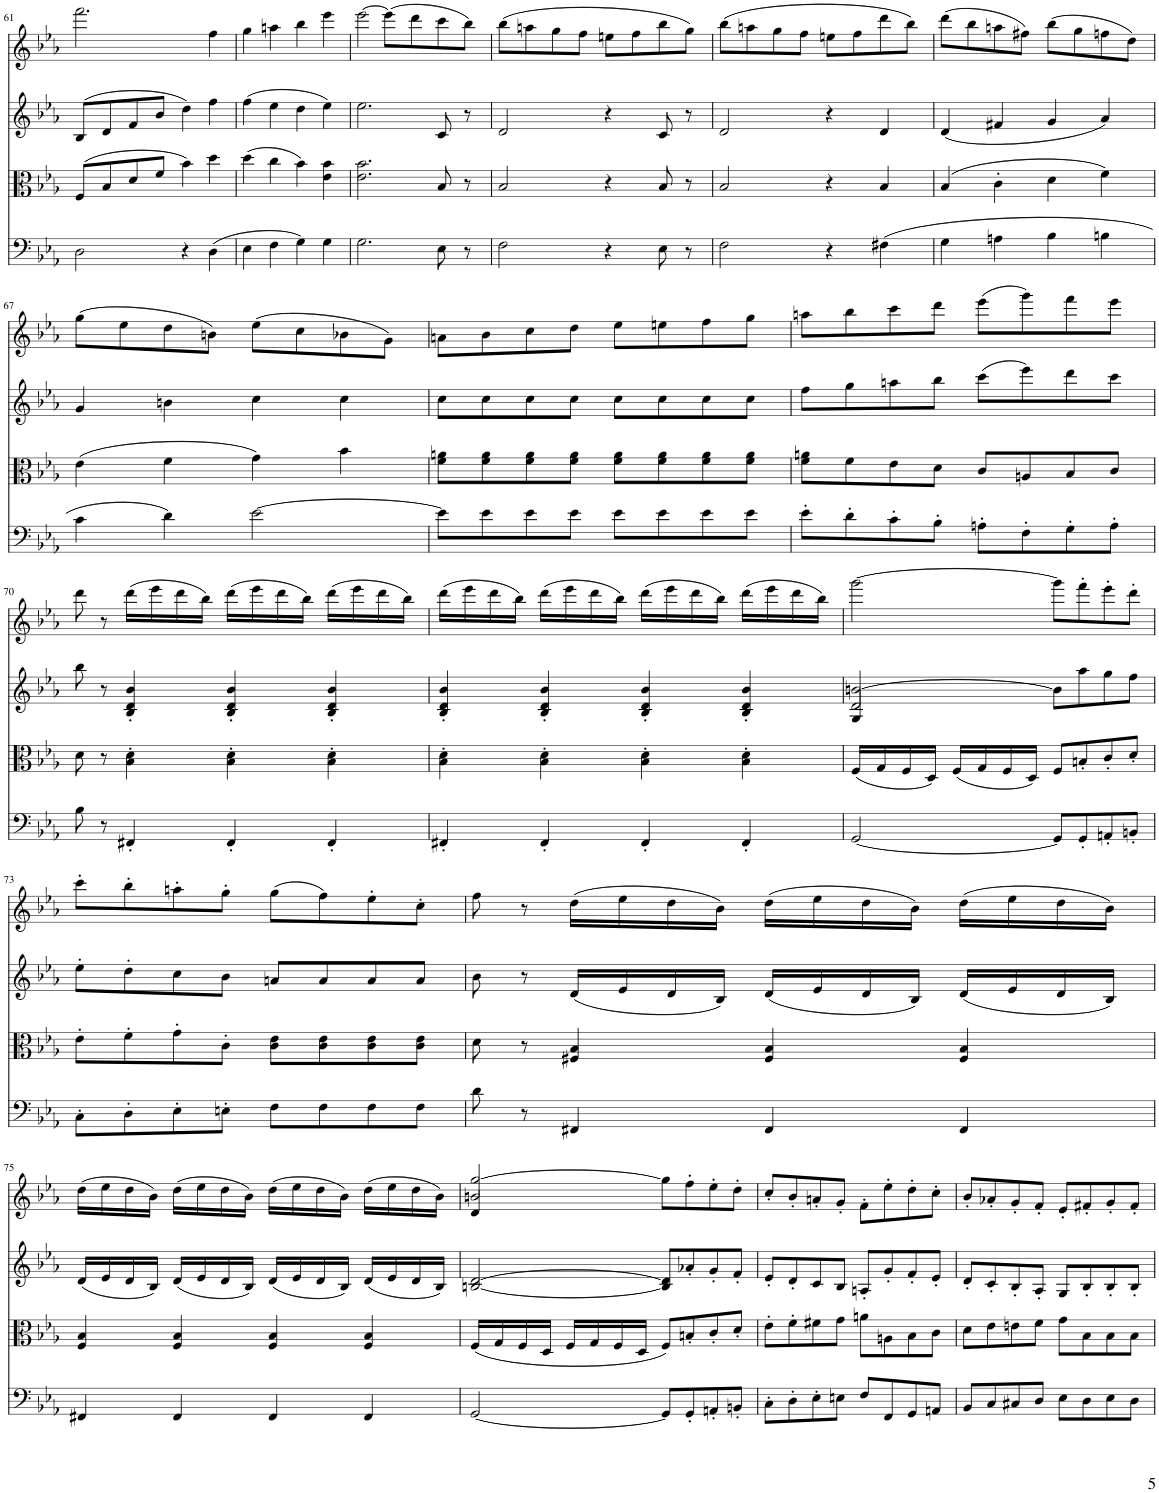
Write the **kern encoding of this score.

**kern	**kern	**kern	**kern
*part4	*part3	*part2	*part1
*staff4	*staff3	*staff2	*staff1
*I"Piano	*I"Piano	*I"Piano	*I"Piano
*I'Pno	*I'Pno	*I'Pno	*I'Pno
!!LO:PB:g=z
*clefF4	*clefC3	*clefG2	*clefG2
*k[b-e-a-]	*k[b-e-a-]	*k[b-e-a-]	*k[b-e-a-]
*M4/4	*M4/4	*M4/4	*M4/4
*met(c)	*met(c)	*met(c)	*met(c)
=61	=61	=61	=61
2D\	(8F/L	(8B-/L	2.fff\
.	8B-/	8d/	.
.	8d/	8f/	.
.	8f/J	8b-/J	.
4r	4b-\)	4dd\)	.
(4D\	4dd\	4ff\	4ff\
=62	=62	=62	=62
4E-\	(4dd\	(4ff\	4gg\
4F\	4cc\	4ee-\	4aan\
4G\)	4b-\)	4dd\	4bb-\
4G\	4e-\ 4b-\	4ee-\)	4eee-\
=63	=63	=63	=63
2.G\	2.e-\ 2.b-\	2.ee-\	[2eee-\
.	.	.	(8eee-\L]
.	.	.	8ddd\
8E-\	8B-/	8c/	8ccc\
8r	8r	8r	8bb-\J)
=64	=64	=64	=64
2F\	2B-/	2d/	(8bb-\L
.	.	.	8aan\
.	.	.	8gg\
.	.	.	8ff\J
4r	4r	4r	8een\L
.	.	.	8ff\
8E-\	8B-/	8c/	8bb-\
8r	8r	8r	8gg\J)
=65	=65	=65	=65
2F\	2B-/	2d/	(8bb-\L
.	.	.	8aan\
.	.	.	8gg\
.	.	.	8ff\J
4r	4r	4r	8een\L
.	.	.	8ff\
(4F#X\	4B-/	4d/	8ddd\
.	.	.	8bb-\J)
=66	=66	=66	=66
4G\	(4B-/	(4d/	(8ddd\L
.	.	.	8bb-\
4An\	4c'\	4f#X/	8aan\
.	.	.	8ff#X\J)
4B-\	4d\	4g/	(8bb-\L
.	.	.	8gg\
4Bn\	4f\)	4a-/)	8ffn\
.	.	.	8dd\J)
!!LO:LB:g=z
=67	=67	=67	=67
4c\	(4e-\	4g/	(8gg\L
.	.	.	8ee-\
4d\)	4f\	4bn\	8dd\
.	.	.	8bn\J)
[2e-\	4g\)	4cc\	(8ee-\L
.	.	.	8cc\
.	4b-\	4cc\	8b-X\
.	.	.	8g\J)
=68	=68	=68	=68
8e-\L]	8f\ 8an\L	8cc\L	8an\L
8e-\	8f\ 8a\	8cc\	8b-\
8e-\	8f\ 8a\	8cc\	8cc\
8e-\J	8f\ 8a\J	8cc\J	8dd\J
8e-\L	8f\ 8a\L	8cc\L	8ee-\L
8e-\	8f\ 8a\	8cc\	8een\
8e-\	8f\ 8a\	8cc\	8ff\
8e-\J	8f\ 8a\J	8cc\J	8gg\J
=69	=69	=69	=69
8e-'\L	8f\ 8an\L	8ff\L	8aan\L
8d'\	8f\	8gg\	8bb-\
8c'\	8e-\	8aan\	8ccc\
8B-'\J	8d\J	8bb-\J	8ddd\J
8An'\L	8c/L	(8ccc\L	(8eee-\L
8F'\	8An/	8eee-\)	8ggg\)
8G'\	8B-/	8ddd\	8fff\
8A'\J	8c/J	8ccc\J	8eee-\J
!!LO:LB:g=z
=70	=70	=70	=70
8B-\	8d\	8bb-\	8ddd\
8r	8r	8r	8r
4FF#X'/	4B-\' 4d\'	4B-/' 4d/' 4b-/'	(16ddd\LL
.	.	.	16eee-\
.	.	.	16ddd\
.	.	.	16bb-\JJ)
4FF#'/	4B-\' 4d\'	4B-/' 4d/' 4b-/'	(16ddd\LL
.	.	.	16eee-\
.	.	.	16ddd\
.	.	.	16bb-\JJ)
4FF#'/	4B-\' 4d\'	4B-/' 4d/' 4b-/'	(16ddd\LL
.	.	.	16eee-\
.	.	.	16ddd\
.	.	.	16bb-\JJ)
=71	=71	=71	=71
4FF#X'/	4B-\' 4d\'	4B-/' 4d/' 4b-/'	(16ddd\LL
.	.	.	16eee-\
.	.	.	16ddd\
.	.	.	16bb-\JJ)
4FF#'/	4B-\' 4d\'	4B-/' 4d/' 4b-/'	(16ddd\LL
.	.	.	16eee-\
.	.	.	16ddd\
.	.	.	16bb-\JJ)
4FF#'/	4B-\' 4d\'	4B-/' 4d/' 4b-/'	(16ddd\LL
.	.	.	16eee-\
.	.	.	16ddd\
.	.	.	16bb-\JJ)
4FF#'/	4B-\' 4d\'	4B-/' 4d/' 4b-/'	(16ddd\LL
.	.	.	16eee-\
.	.	.	16ddd\
.	.	.	16bb-\JJ)
=72	=72	=72	=72
*	*	*^	*
[2GG/	(16F/LL	2d/ [2bn/	4G/	[2ggg\
.	16G/	.	.	.
.	16F/	.	.	.
.	16D/JJ)	.	.	.
.	(16F/LL	.	2.ryy	.
.	16G/	.	.	.
.	16F/	.	.	.
.	16D/JJ)	.	.	.
8GG/L]	8F/L	8b\L]	.	8ggg\L]
8GG'/	8Bn'/	8aa-\	.	8fff'\
8AAn'/	8c'/	8gg\	.	8eee-'\
8BBn'/J	8d'/J	8ff\J	.	8ddd'\J
*	*	*v	*v	*
!!LO:LB:g=z
=73	=73	=73	=73
8C'\L	8e-'\L	8ee-'\L	8ccc'\L
8D'\	8f'\	8dd'\	8bb-'\
8E-'\	8g'\	8cc\	8aan'\
8En'\J	8c'\J	8b-\J	8gg'\J
8F\L	8c\ 8e-\L	8an/L	(8gg\L
8F\	8c\ 8e-\	8a/	8ff\)
8F\	8c\ 8e-\	8a/	8ee-'\
8F\J	8c\ 8e-\J	8a/J	8cc'\J
=74	=74	=74	=74
8d\	8d\	8b-\	8ff\
8r	8r	8r	8r
4FF#X/	4F#X/ 4B-/	(16d/LL	(16dd\LL
.	.	16e-/	16ee-\
.	.	16d/	16dd\
.	.	16B-/JJ)	16b-\JJ)
4FF#/	4F#/ 4B-/	(16d/LL	(16dd\LL
.	.	16e-/	16ee-\
.	.	16d/	16dd\
.	.	16B-/JJ)	16b-\JJ)
4FF#/	4F#/ 4B-/	(16d/LL	(16dd\LL
.	.	16e-/	16ee-\
.	.	16d/	16dd\
.	.	16B-/JJ)	16b-\JJ)
!!LO:LB:g=z
=75	=75	=75	=75
4FF#X/	4F/ 4B-/	(16d/LL	(16dd\LL
.	.	16e-/	16ee-\
.	.	16d/	16dd\
.	.	16B-/JJ)	16b-\JJ)
4FF#/	4F/ 4B-/	(16d/LL	(16dd\LL
.	.	16e-/	16ee-\
.	.	16d/	16dd\
.	.	16B-/JJ)	16b-\JJ)
4FF#/	4F/ 4B-/	(16d/LL	(16dd\LL
.	.	16e-/	16ee-\
.	.	16d/	16dd\
.	.	16B-/JJ)	16b-\JJ)
4FF#/	4F/ 4B-/	(16d/LL	(16dd\LL
.	.	16e-/	16ee-\
.	.	16d/	16dd\
.	.	16B-/JJ)	16b-\JJ)
=76	=76	=76	=76
*	*	*	*^
[2GG/	(16F/LL	[2Bn/ [2d/	2bn/ [2gg/	4d/
.	16G/	.	.	.
.	16F/	.	.	.
.	16D/JJ	.	.	.
.	16F/LL	.	.	2.ryy
.	16G/	.	.	.
.	16F/	.	.	.
.	16D/JJ	.	.	.
8GG/L]	8F/L)	8B/] 8d/]L	8gg\L]	.
8GG'/	8Bn'/	8a-X'/	8ff'\	.
8AAn'/	8c'/	8g'/	8ee-'\	.
8BBn'/J	8d'/J	8f'/J	8dd'\J	.
*	*	*	*v	*v
=77	=77	=77	=77
8C'\L	8e-'\L	8e-'/L	8cc'/L
8D'\	8f'\	8d'/	8b-'/
8E-'\	8f#X\	8c/	8an'/
8En\J	8g\J	8B-/J	8g'/J
8F/L	8an\L	8An'/L	8f'\L
8FF/	8An\	8g'/	8ee-'\
8GG/	8B-\	8f'/	8dd'\
8AAn/J	8c\J	8e-'/J	8cc'\J
=78	=78	=78	=78
8BB-/L	8d\L	8d'/L	8b-'/L
8C/	8e-\	8c'/	8a-X'/
8C#X/	8en\	8B-'/	8g'/
8D/J	8f\J	8A-'/J	8f'/J
8E-\L	8g\L	8G/L	8e-'/L
8D\	8B-\	8B-'/	8f#X'/
8E-\	8B-\	8B-'/	8g'/
8D\J	8B-\J	8B-'/J	8f#'/J
=	=	=	=
*-	*-	*-	*-
